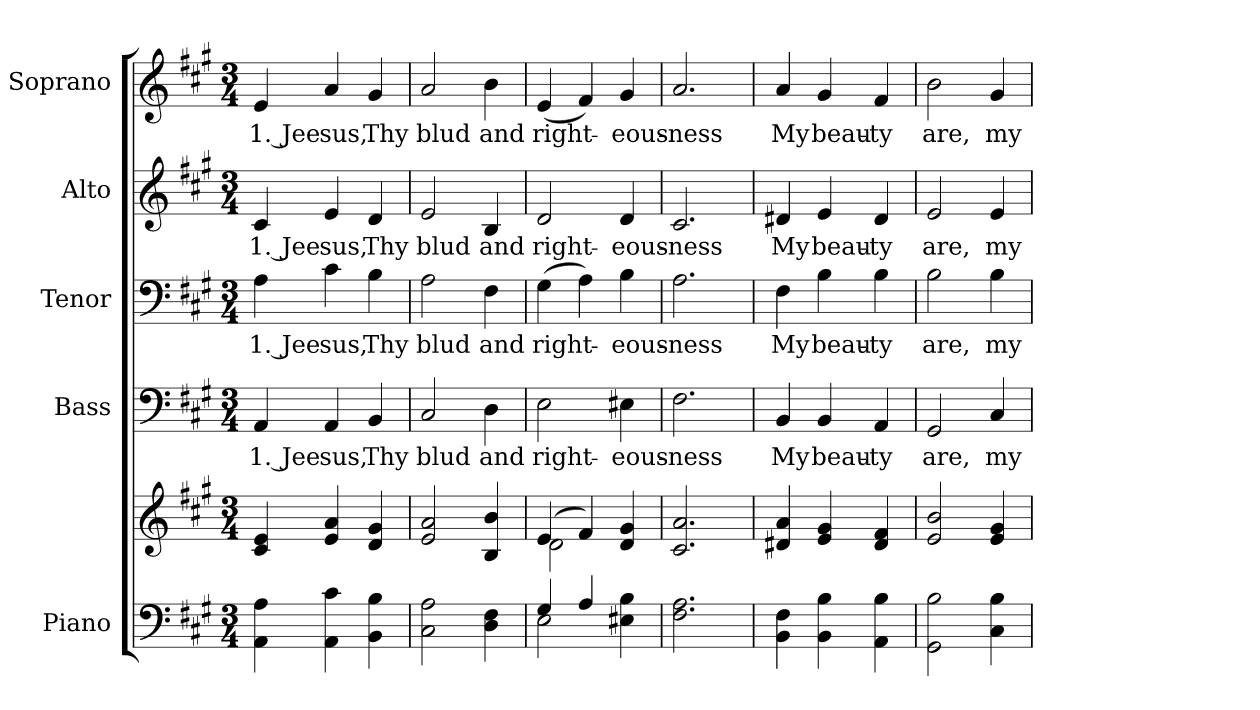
**kern	**kern	**kern	**text	**kern	**text	**kern	**text	**kern	**text
*part5	*part5	*part4	*part4	*part3	*part3	*part2	*part2	*part1	*part1
*staff6	*staff5	*staff4	*staff4	*staff3	*staff3	*staff2	*staff2	*staff1	*staff1
*I"Piano	*	*I"Bass	*	*I"Tenor	*	*I"Alto	*	*I"Soprano	*
*I'Pno.	*	*I'B.	*	*I'T.	*	*I'A.	*	*I'S.	*
!!LO:PB:g=z
*clefF4	*clefG2	*clefF4	*	*clefF4	*	*clefG2	*	*clefG2	*
*k[f#c#g#]	*k[f#c#g#]	*k[f#c#g#]	*	*k[f#c#g#]	*	*k[f#c#g#]	*	*k[f#c#g#]	*
*A:	*A:	*A:	*	*A:	*	*A:	*	*A:	*
*M3/4	*M3/4	*M3/4	*	*M3/4	*	*M3/4	*	*M3/4	*
*MM140	*MM140	*MM140	*	*MM140	*	*MM140	*	*MM140	*
=1	=1	=1	=1	=1	=1	=1	=1	=1	=1
!	!	!	!LO:LY:b:color=#000000	!	!	!	!	!	!
!	!	!	!	!	!LO:LY:b:color=#000000	!	!	!	!
!	!	!	!	!	!	!	!LO:LY:b:color=#000000	!	!
!	!	!	!	!	!	!	!	!	!LO:LY:b:color=#000000
4AAi\ 4Ai	4c#i/ 4ei	4AAi/	1. Jee	4Ai\	1. Jee	4c#i/	1. Jee	4ei/	1. Jee
!	!	!	!LO:LY:b:color=#000000	!	!	!	!	!	!
!	!	!	!	!	!LO:LY:b:color=#000000	!	!	!	!
!	!	!	!	!	!	!	!LO:LY:b:color=#000000	!	!
!	!	!	!	!	!	!	!	!	!LO:LY:b:color=#000000
4AAi\ 4c#i	4ei/ 4ai	4AAi/	sus,	4c#i\	sus,	4ei/	sus,	4ai/	sus,
!	!	!	!LO:LY:b:color=#000000	!	!	!	!	!	!
!	!	!	!	!	!LO:LY:b:color=#000000	!	!	!	!
!	!	!	!	!	!	!	!LO:LY:b:color=#000000	!	!
!	!	!	!	!	!	!	!	!	!LO:LY:b:color=#000000
4BBi\ 4Bi	4di/ 4g#i	4BBi/	Thy	4Bi\	Thy	4di/	Thy	4g#i/	Thy
=2	=2	=2	=2	=2	=2	=2	=2	=2	=2
!	!	!	!LO:LY:b:color=#000000	!	!	!	!	!	!
!	!	!	!	!	!LO:LY:b:color=#000000	!	!	!	!
!	!	!	!	!	!	!	!LO:LY:b:color=#000000	!	!
!	!	!	!	!	!	!	!	!	!LO:LY:b:color=#000000
2C#i\ 2Ai	2ei/ 2ai	2C#i/	blud	2Ai\	blud	2ei/	blud	2ai/	blud
!	!	!	!LO:LY:b:color=#000000	!	!	!	!	!	!
!	!	!	!	!	!LO:LY:b:color=#000000	!	!	!	!
!	!	!	!	!	!	!	!LO:LY:b:color=#000000	!	!
!	!	!	!	!	!	!	!	!	!LO:LY:b:color=#000000
4Di\ 4F#i	4Bi/ 4bi	4Di\	and	4F#i\	and	4Bi/	and	4bi\	and
=3	=3	=3	=3	=3	=3	=3	=3	=3	=3
*^	*^	*	*	*	*	*	*	*	*
!	!	!	!	!	!LO:LY:b:color=#000000	!	!	!	!	!	!
!	!	!	!	!	!	!	!LO:LY:b:color=#000000	!	!	!	!
!	!	!	!	!	!	!	!	!	!LO:LY:b:color=#000000	!	!
!	!	!	!	!	!	!	!	!	!	!	!LO:LY:b:color=#000000
4G#i/	2Ei\	(4ei/	2di\	2Ei\	right-	(4G#i\	right-	2di/	right-	(4ei/	right-
4Ai/	.	4f#i/)	.	.	.	4Ai\)	.	.	.	4f#i/)	.
!	!	!	!	!	!LO:LY:b:color=#000000	!	!	!	!	!	!
!	!	!	!	!	!	!	!LO:LY:b:color=#000000	!	!	!	!
!	!	!	!	!	!	!	!	!	!LO:LY:b:color=#000000	!	!
!	!	!	!	!	!	!	!	!	!	!	!LO:LY:b:color=#000000
4E#Xi\ 4Bi	4ryy	4di/ 4g#i	4ryy	4E#Xi\	-eous-	4Bi\	-eous-	4di/	-eous-	4g#i/	-eous-
*v	*v	*	*	*	*	*	*	*	*	*	*
*	*v	*v	*	*	*	*	*	*	*	*
!!LO:PB:g=z
=4	=4	=4	=4	=4	=4	=4	=4	=4	=4
*^	*^	*	*	*	*	*	*	*	*
!	!	!	!	!	!LO:LY:b:color=#000000	!	!	!	!	!	!
*v	*v	*	*	*	*	*	*	*	*	*	*
*	*v	*v	*	*	*	*	*	*	*	*
*^	*^	*	*	*	*	*	*	*	*
!	!	!	!	!	!	!	!LO:LY:b:color=#000000	!	!	!	!
*v	*v	*	*	*	*	*	*	*	*	*	*
*	*v	*v	*	*	*	*	*	*	*	*
*^	*^	*	*	*	*	*	*	*	*
!	!	!	!	!	!	!	!	!	!LO:LY:b:color=#000000	!	!
*v	*v	*	*	*	*	*	*	*	*	*	*
*	*v	*v	*	*	*	*	*	*	*	*
*^	*^	*	*	*	*	*	*	*	*
!	!	!	!	!	!	!	!	!	!	!	!LO:LY:b:color=#000000
*v	*v	*	*	*	*	*	*	*	*	*	*
*	*v	*v	*	*	*	*	*	*	*	*
2.F#i\ 2.Ai	2.c#i/ 2.ai	2.F#i\	-ness	2.Ai\	-ness	2.c#i/	-ness	2.ai/	-ness
=5	=5	=5	=5	=5	=5	=5	=5	=5	=5
!	!	!	!LO:LY:b:color=#000000	!	!	!	!	!	!
!	!	!	!	!	!LO:LY:b:color=#000000	!	!	!	!
!	!	!	!	!	!	!	!LO:LY:b:color=#000000	!	!
!	!	!	!	!	!	!	!	!	!LO:LY:b:color=#000000
4BBi\ 4F#i	4d#Xi/ 4ai	4BBi/	My	4F#i\	My	4d#Xi/	My	4ai/	My
!	!	!	!LO:LY:b:color=#000000	!	!	!	!	!	!
!	!	!	!	!	!LO:LY:b:color=#000000	!	!	!	!
!	!	!	!	!	!	!	!LO:LY:b:color=#000000	!	!
!	!	!	!	!	!	!	!	!	!LO:LY:b:color=#000000
4BBi\ 4Bi	4ei/ 4g#i	4BBi/	beau-	4Bi\	beau-	4ei/	beau-	4g#i/	beau-
!	!	!	!LO:LY:b:color=#000000	!	!	!	!	!	!
!	!	!	!	!	!LO:LY:b:color=#000000	!	!	!	!
!	!	!	!	!	!	!	!LO:LY:b:color=#000000	!	!
!	!	!	!	!	!	!	!	!	!LO:LY:b:color=#000000
4AAi\ 4Bi	4d#i/ 4f#i	4AAi/	-ty	4Bi\	-ty	4d#i/	-ty	4f#i/	-ty
=6	=6	=6	=6	=6	=6	=6	=6	=6	=6
!	!	!	!LO:LY:b:color=#000000	!	!	!	!	!	!
!	!	!	!	!	!LO:LY:b:color=#000000	!	!	!	!
!	!	!	!	!	!	!	!LO:LY:b:color=#000000	!	!
!	!	!	!	!	!	!	!	!	!LO:LY:b:color=#000000
2GG#i\ 2Bi	2ei/ 2bi	2GG#i/	are,	2Bi\	are,	2ei/	are,	2bi\	are,
!	!	!	!LO:LY:b:color=#000000	!	!	!	!	!	!
!	!	!	!	!	!LO:LY:b:color=#000000	!	!	!	!
!	!	!	!	!	!	!	!LO:LY:b:color=#000000	!	!
!	!	!	!	!	!	!	!	!	!LO:LY:b:color=#000000
4C#i\ 4Bi	4ei/ 4g#i	4C#i/	my	4Bi\	my	4ei/	my	4g#i/	my
=	=	=	=	=	=	=	=	=	=
*-	*-	*-	*-	*-	*-	*-	*-	*-	*-
